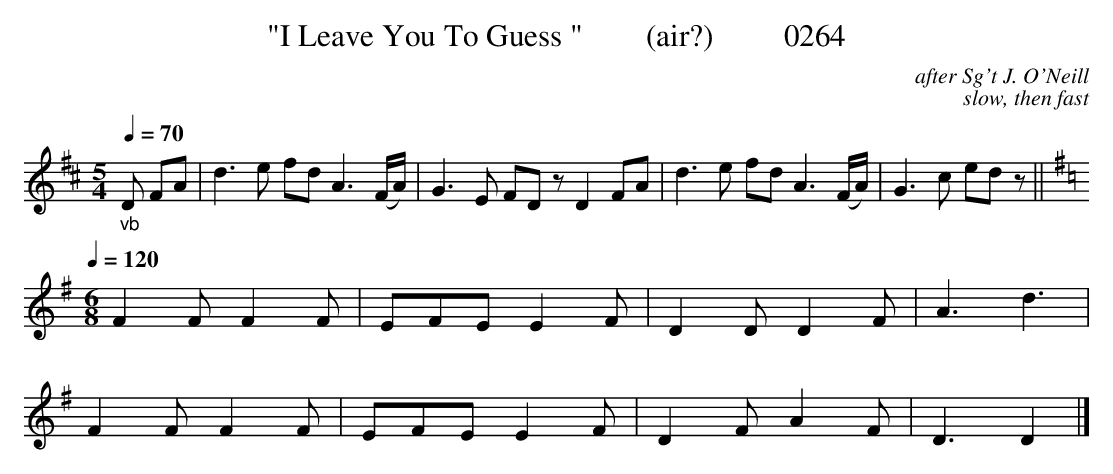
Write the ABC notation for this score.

X:1
T:"I Leave You To Guess "        (air?)         0264
C:after Sg't J. O'Neill
C:slow, then fast
Q:1/4=70
M:5/4
L:1/8
K:D
"_vb"D FA|d3e fd A3(F/2A/2)|G3E FD zD2FA|d3e fd A3(F/2A/2)|G3c ed z||
Q:1/4=120
M:6/8
K:G
F2F F2F|EFE E2F|D2D D2F|A3d3|
F2F F2F|EFE E2F|D2F A2F|D3D2|]
